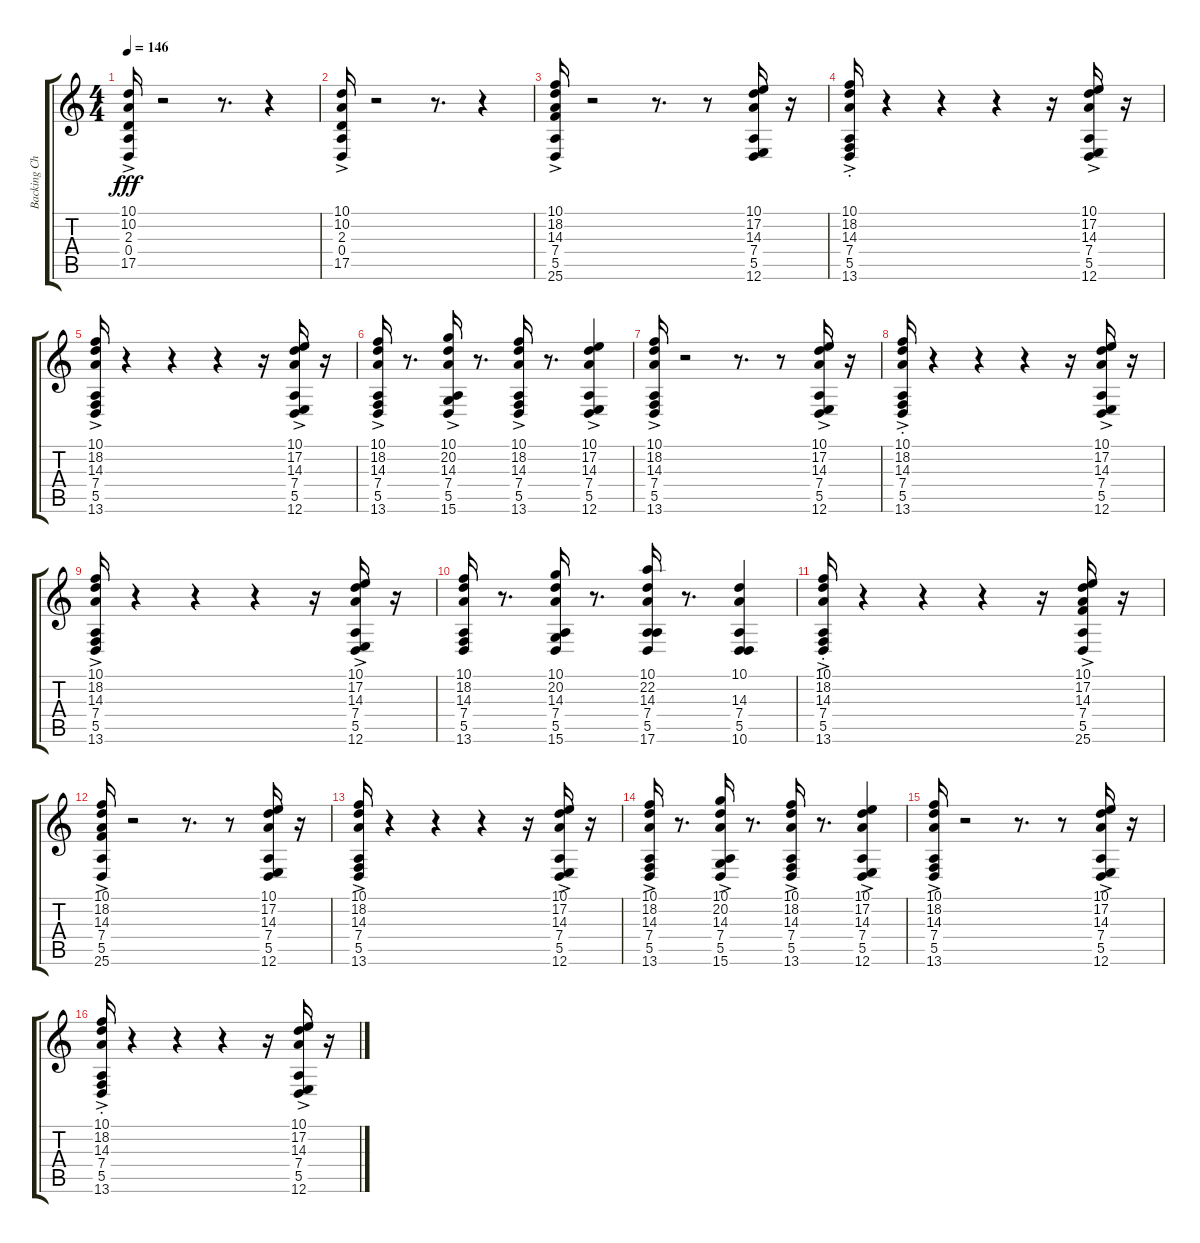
\track ("Backing Choir" "Backing Ch") {instrument choiraahs}
\staff {score tabs}
\tuning (E4 B3 G3 D3 A2 E2) {hide}
\ts (4 4)
\tempo 146
\clef g2
\ks c
(10.1{ac} 10.2 2.3 0.4 17.5).16{dy fff instrument choiraahs} r.2 r.8{d} r.4 |
(10.1{ac} 10.2 2.3 0.4 17.5).16 r.2 r.8{d} r.4 |
(10.1{ac} 18.2 14.3 7.4 5.5 25.6).16 r.2 r.8{d} r.8 (10.1 17.2 14.3 7.4 5.5 12.6).16 r.16 |
(10.1{ac} 18.2{ac st} 14.3 7.4 5.5 13.6).16 r.4 r.4 r.4 r.16 (10.1{ac} 17.2 14.3 7.4 5.5 12.6).16 r.16 |
(10.1{ac} 18.2 14.3 7.4 5.5 13.6).16 r.4 r.4 r.4 r.16 (10.1{ac} 17.2 14.3 7.4 5.5 12.6).16 r.16 |
(10.1{ac} 18.2 14.3 7.4 5.5 13.6).16 r.8{d} (10.1{ac} 20.2 14.3 7.4 5.5 15.6).16 r.8{d} (10.1{ac} 18.2 14.3 7.4 5.5 13.6).16 r.8{d} (10.1{ac} 17.2 14.3 7.4 5.5 12.6).4 |
(10.1{ac} 18.2 14.3 7.4 5.5 13.6).16 r.2 r.8{d} r.8 (10.1{ac} 17.2{ac} 14.3 7.4 5.5 12.6).16 r.16 |
(10.1{ac} 18.2{ac st} 14.3 7.4 5.5 13.6).16 r.4 r.4 r.4 r.16 (10.1{ac} 17.2{ac} 14.3 7.4 5.5 12.6).16 r.16 |
(10.1{ac} 18.2 14.3 7.4 5.5 13.6).16 r.4 r.4 r.4 r.16 (10.1{ac} 17.2 14.3 7.4 5.5 12.6).16 r.16 |
(10.1 18.2 14.3 7.4 5.5 13.6).16 r.8{d} (10.1 20.2 14.3 7.4 5.5 15.6).16 r.8{d} (10.1 22.2 14.3 7.4 5.5 17.6).16 r.8{d} (10.1 14.3 7.4 5.5 10.6).4 |
(10.1 18.2{ac st} 14.3 7.4 5.5 13.6).16 r.4 r.4 r.4 r.16 (10.1{ac} 17.2{ac} 14.3 7.4 5.5 25.6).16 r.16 |
(10.1{ac} 18.2 14.3 7.4 5.5 25.6).16 r.2 r.8{d} r.8 (10.1 17.2 14.3 7.4 5.5 12.6).16 r.16 |
(10.1{ac} 18.2 14.3 7.4 5.5 13.6).16 r.4 r.4 r.4 r.16 (10.1{ac} 17.2 14.3 7.4 5.5 12.6).16 r.16 |
(10.1{ac} 18.2 14.3 7.4 5.5 13.6).16 r.8{d} (10.1{ac} 20.2 14.3 7.4 5.5 15.6).16 r.8{d} (10.1{ac} 18.2 14.3 7.4 5.5 13.6).16 r.8{d} (10.1{ac} 17.2 14.3 7.4 5.5 12.6).4 |
(10.1{ac} 18.2 14.3 7.4 5.5 13.6).16 r.2 r.8{d} r.8 (10.1{ac} 17.2{ac} 14.3 7.4 5.5 12.6).16 r.16 |
(10.1{ac} 18.2{ac st} 14.3 7.4 5.5 13.6).16 r.4 r.4 r.4 r.16 (10.1{ac} 17.2{ac} 14.3 7.4 5.5 12.6).16 r.16
